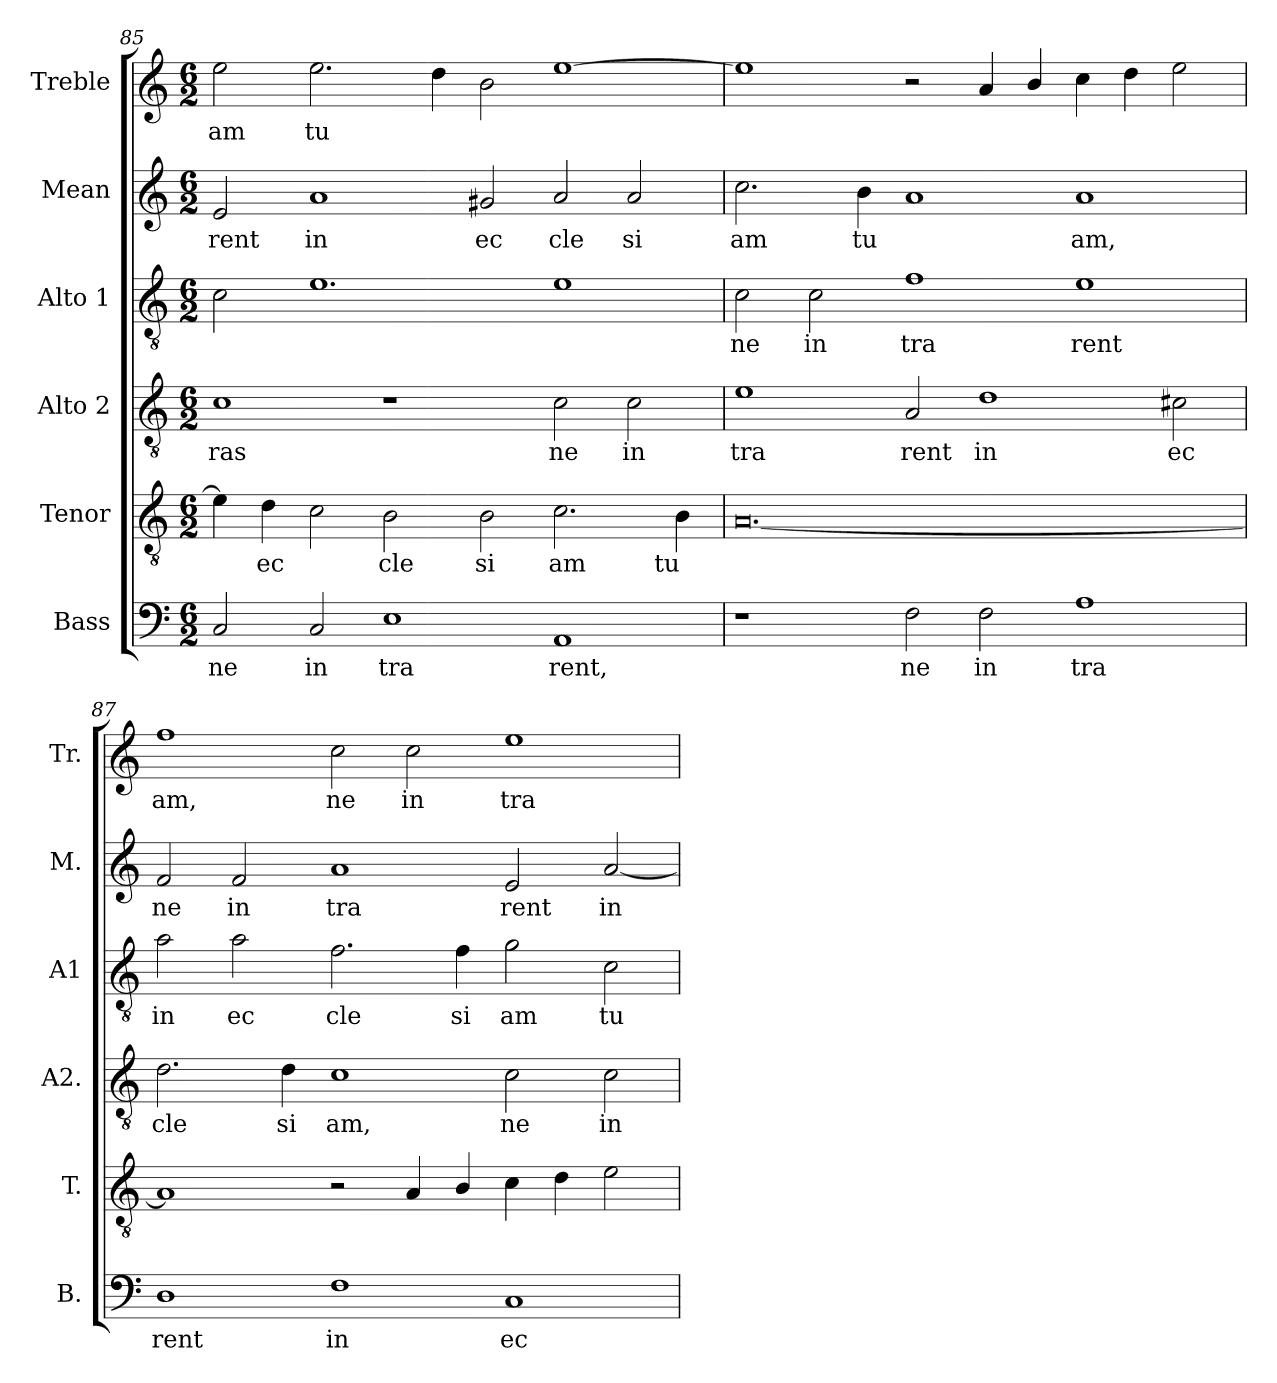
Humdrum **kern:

**kern	**text	**kern	**text	**kern	**text	**kern	**text	**kern	**text	**kern	**text
*part6	*part6	*part5	*part5	*part4	*part4	*part3	*part3	*part2	*part2	*part1	*part1
*staff6	*staff6	*staff5	*staff5	*staff4	*staff4	*staff3	*staff3	*staff2	*staff2	*staff1	*staff1
*I"Bass	*	*I"Tenor	*	*I"Alto 2	*	*I"Alto 1	*	*I"Mean	*	*I"Treble	*
*I'B.	*	*I'T.	*	*I'A2.	*	*I'A1	*	*I'M.	*	*I'Tr.	*
*clefF4	*	*clefGv2	*	*clefGv2	*	*clefGv2	*	*clefG2	*	*clefG2	*
*	*	*ITrd7c12	*	*ITrd7c12	*	*ITrd7c12	*	*	*	*	*
*k[]	*	*k[]	*	*k[]	*	*k[]	*	*k[]	*	*k[]	*
*C:	*	*C:	*	*C:	*	*C:	*	*C:	*	*C:	*
*M6/2	*	*M6/2	*	*M6/2	*	*M6/2	*	*M6/2	*	*M6/2	*
=85	=85	=85	=85	=85	=85	=85	=85	=85	=85	=85	=85
!	!LO:LY:b:color=#000000	!	!	!	!	!	!	!	!	!	!
!	!	!	!	!	!LO:LY:b:color=#000000	!	!	!	!	!	!
!	!	!	!	!	!	!	!	!	!LO:LY:b:color=#000000	!	!
!	!	!	!	!	!	!	!	!	!	!	!LO:LY:b:color=#000000
2Ci/	ne	4Ei\]	.	1Ci	ras	2Ci\	.	2ei/	rent	2eei\	am
!	!	!	!LO:LY:b:color=#000000	!	!	!	!	!	!	!	!
.	.	4Di\	ec	.	.	.	.	.	.	.	.
!	!LO:LY:b:color=#000000	!	!	!	!	!	!	!	!	!	!
!	!	!	!	!	!	!	!	!	!LO:LY:b:color=#000000	!	!
!	!	!	!	!	!	!	!	!	!	!	!LO:LY:b:color=#000000
2Ci/	in	2Ci\	.	.	.	1.Ei	.	1ai	in	2.eei\	tu
!	!LO:LY:b:color=#000000	!	!	!	!	!	!	!	!	!	!
!	!	!	!LO:LY:b:color=#000000	!	!	!	!	!	!	!	!
1Ei	tra	2BBi\	cle	1r	.	.	.	.	.	.	.
.	.	.	.	.	.	.	.	.	.	4ddi\	.
!	!	!	!LO:LY:b:color=#000000	!	!	!	!	!	!	!	!
!	!	!	!	!	!	!	!	!	!LO:LY:b:color=#000000	!	!
.	.	2BBi\	si	.	.	.	.	2g#Xi/	ec	2bi\	.
!	!LO:LY:b:color=#000000	!	!	!	!	!	!	!	!	!	!
!	!	!	!LO:LY:b:color=#000000	!	!	!	!	!	!	!	!
!	!	!	!	!	!LO:LY:b:color=#000000	!	!	!	!	!	!
!	!	!	!	!	!	!	!	!	!LO:LY:b:color=#000000	!	!
1AAi	rent,	2.Ci\	am	2Ci\	ne	1Ei	.	2ai/	cle	[>1eei	.
!	!	!	!	!	!LO:LY:b:color=#000000	!	!	!	!	!	!
!	!	!	!	!	!	!	!	!	!LO:LY:b:color=#000000	!	!
.	.	.	.	2Ci\	in	.	.	2ai/	si	.	.
!	!	!	!LO:LY:b:color=#000000	!	!	!	!	!	!	!	!
.	.	4BBi\	tu	.	.	.	.	.	.	.	.
!!LO:LB:g=z
=86	=86	=86	=86	=86	=86	=86	=86	=86	=86	=86	=86
!	!	!	!	!	!LO:LY:b:color=#000000	!	!	!	!	!	!
!	!	!	!	!	!	!	!LO:LY:b:color=#000000	!	!	!	!
!	!	!	!	!	!	!	!	!	!LO:LY:b:color=#000000	!	!
1r	.	[<0.AAi	.	1Ei	tra	2Ci\	ne	2.cci\	am	1eei]	.
!	!	!	!	!	!	!	!LO:LY:b:color=#000000	!	!	!	!
.	.	.	.	.	.	2Ci\	in	.	.	.	.
!	!	!	!	!	!	!	!	!	!LO:LY:b:color=#000000	!	!
.	.	.	.	.	.	.	.	4bi\	tu	.	.
!	!LO:LY:b:color=#000000	!	!	!	!	!	!	!	!	!	!
!	!	!	!	!	!LO:LY:b:color=#000000	!	!	!	!	!	!
!	!	!	!	!	!	!	!LO:LY:b:color=#000000	!	!	!	!
2Fi\	ne	.	.	2AAi/	rent	1Fi	tra	1ai	.	2r	.
!	!LO:LY:b:color=#000000	!	!	!	!	!	!	!	!	!	!
!	!	!	!	!	!LO:LY:b:color=#000000	!	!	!	!	!	!
2Fi\	in	.	.	1Di	in	.	.	.	.	4ai/	.
.	.	.	.	.	.	.	.	.	.	4bi/	.
!	!LO:LY:b:color=#000000	!	!	!	!	!	!	!	!	!	!
!	!	!	!	!	!	!	!LO:LY:b:color=#000000	!	!	!	!
!	!	!	!	!	!	!	!	!	!LO:LY:b:color=#000000	!	!
1Ai	tra	.	.	.	.	1Ei	rent	1ai	am,	4cci\	.
.	.	.	.	.	.	.	.	.	.	4ddi\	.
!	!	!	!	!	!LO:LY:b:color=#000000	!	!	!	!	!	!
.	.	.	.	2C#Xi\	ec	.	.	.	.	2eei\	.
=87	=87	=87	=87	=87	=87	=87	=87	=87	=87	=87	=87
!	!LO:LY:b:color=#000000	!	!	!	!	!	!	!	!	!	!
!	!	!	!	!	!LO:LY:b:color=#000000	!	!	!	!	!	!
!	!	!	!	!	!	!	!LO:LY:b:color=#000000	!	!	!	!
!	!	!	!	!	!	!	!	!	!LO:LY:b:color=#000000	!	!
!	!	!	!	!	!	!	!	!	!	!	!LO:LY:b:color=#000000
1Di	rent	1AAi]	.	2.Di\	cle	2Ai\	in	2fi/	ne	1ffi	am,
!	!	!	!	!	!	!	!LO:LY:b:color=#000000	!	!	!	!
!	!	!	!	!	!	!	!	!	!LO:LY:b:color=#000000	!	!
.	.	.	.	.	.	2Ai\	ec	2fi/	in	.	.
!	!	!	!	!	!LO:LY:b:color=#000000	!	!	!	!	!	!
.	.	.	.	4Di\	si	.	.	.	.	.	.
!	!LO:LY:b:color=#000000	!	!	!	!	!	!	!	!	!	!
!	!	!	!	!	!LO:LY:b:color=#000000	!	!	!	!	!	!
!	!	!	!	!	!	!	!LO:LY:b:color=#000000	!	!	!	!
!	!	!	!	!	!	!	!	!	!LO:LY:b:color=#000000	!	!
!	!	!	!	!	!	!	!	!	!	!	!LO:LY:b:color=#000000
1Fi	in	2r	.	1Ci	am,	2.Fi\	cle	1ai	tra	2cci\	ne
!	!	!	!	!	!	!	!	!	!	!	!LO:LY:b:color=#000000
.	.	4AAi/	.	.	.	.	.	.	.	2cci\	in
!	!	!	!	!	!	!	!LO:LY:b:color=#000000	!	!	!	!
.	.	4BBi/	.	.	.	4Fi\	si	.	.	.	.
!	!LO:LY:b:color=#000000	!	!	!	!	!	!	!	!	!	!
!	!	!	!	!	!LO:LY:b:color=#000000	!	!	!	!	!	!
!	!	!	!	!	!	!	!LO:LY:b:color=#000000	!	!	!	!
!	!	!	!	!	!	!	!	!	!LO:LY:b:color=#000000	!	!
!	!	!	!	!	!	!	!	!	!	!	!LO:LY:b:color=#000000
1Ci	ec	4Ci\	.	2Ci\	ne	2Gi\	am	2ei/	rent	1eei	tra
.	.	4Di\	.	.	.	.	.	.	.	.	.
!	!	!	!	!	!LO:LY:b:color=#000000	!	!	!	!	!	!
!	!	!	!	!	!	!	!LO:LY:b:color=#000000	!	!	!	!
!	!	!	!	!	!	!	!	!	!LO:LY:b:color=#000000	!	!
.	.	2Ei\	.	2Ci\	in	2Ci\	tu	[<2ai/	in	.	.
=	=	=	=	=	=	=	=	=	=	=	=
*-	*-	*-	*-	*-	*-	*-	*-	*-	*-	*-	*-
